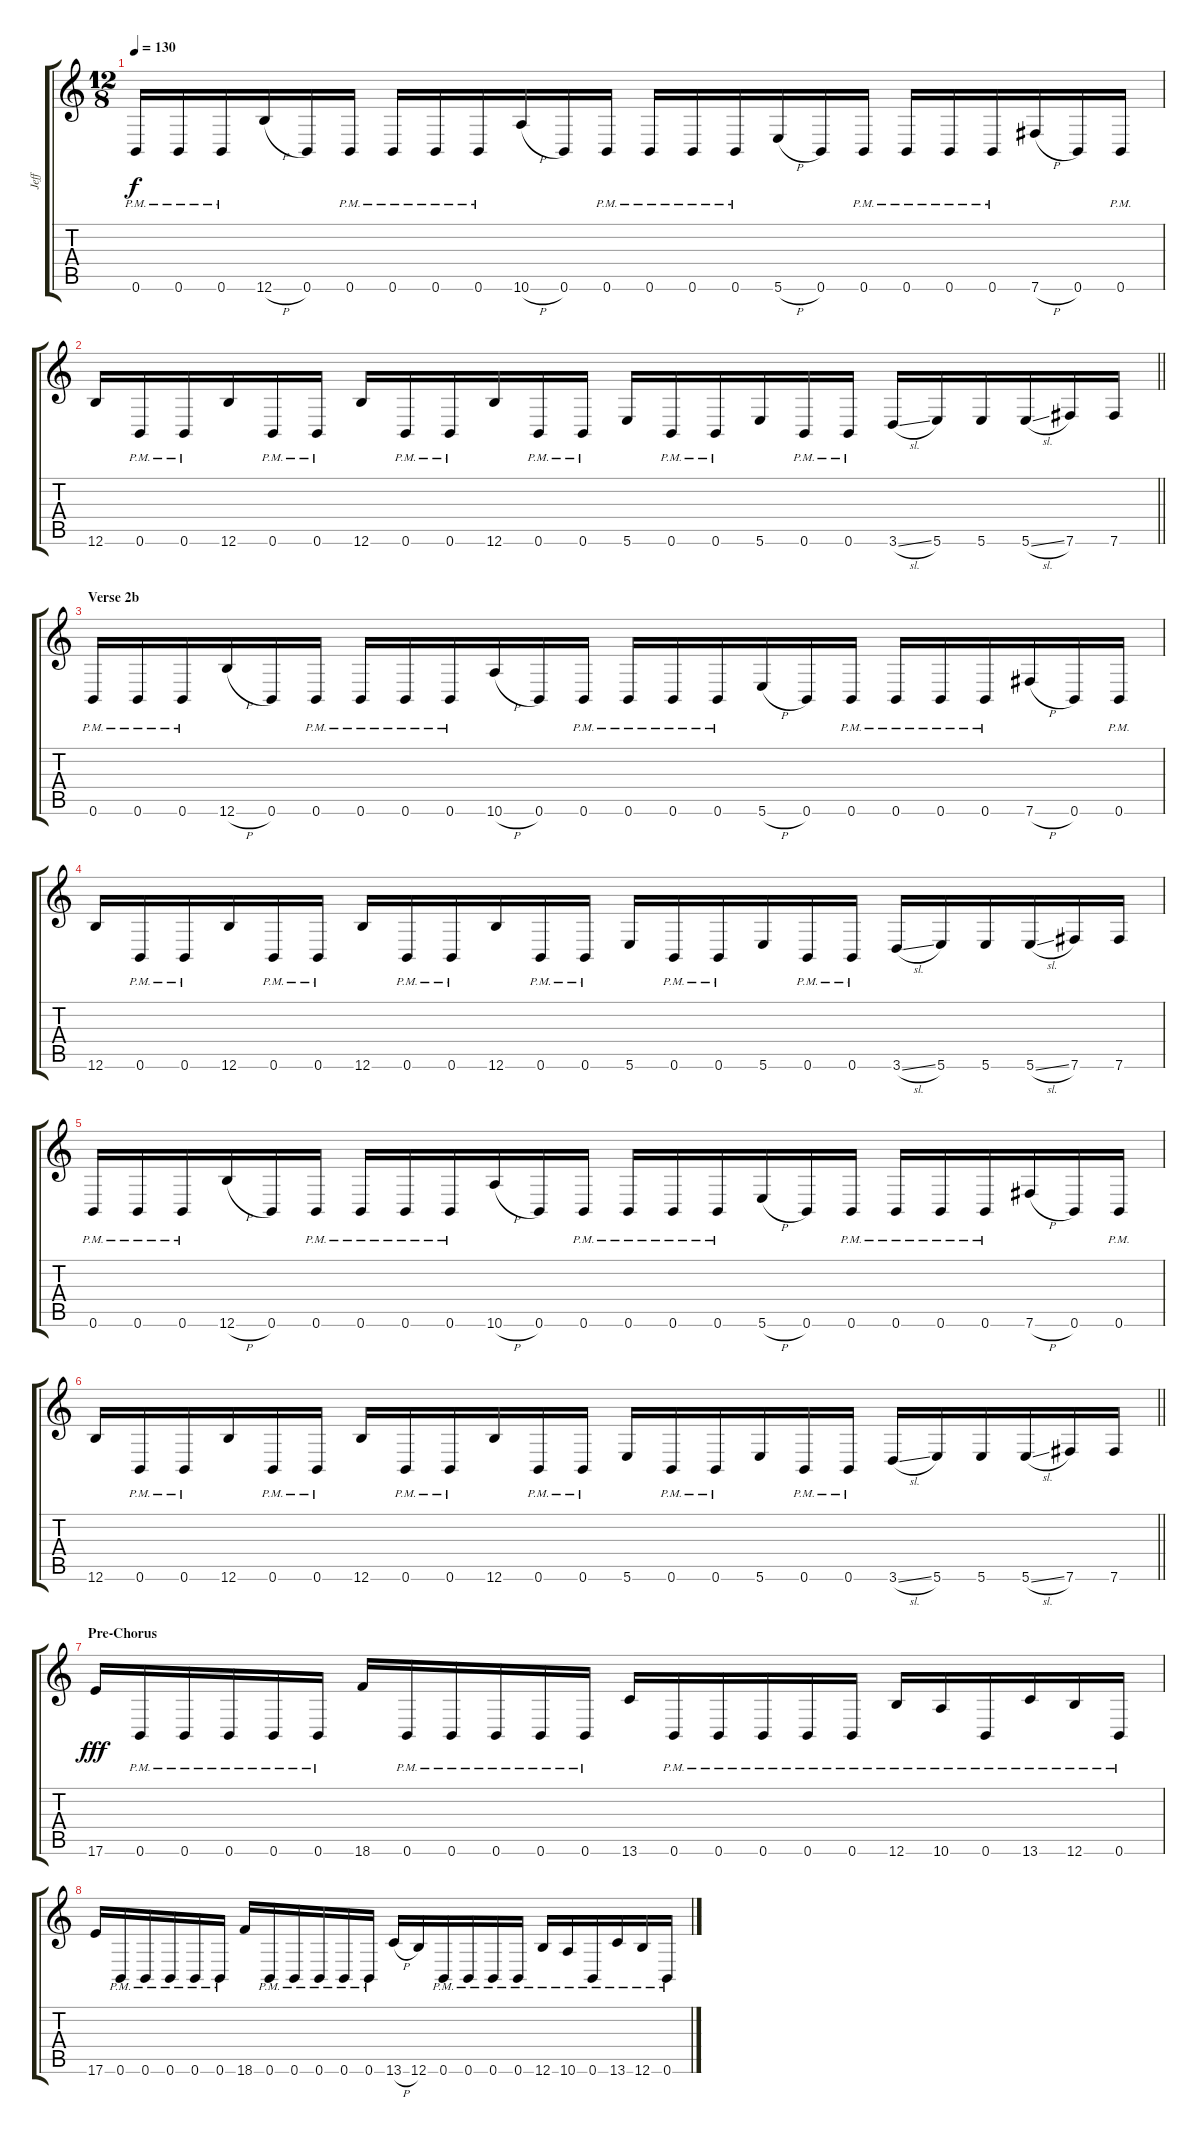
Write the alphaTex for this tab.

\track ("Jeff" "Jeff") {instrument distortionguitar}
\staff {score tabs}
\tuning (Db4 Ab3 E3 B2 Gb2 B1) {hide}
\ts (12 8)
\tempo 130
\clef g2
\ks c
0.6{pm}.16{dy f} 0.6{pm}.16 0.6{pm}.16 12.6{h}.16 0.6.16 0.6{pm}.16 0.6{pm}.16 0.6{pm}.16 0.6{pm}.16 10.6{h}.16 0.6.16 0.6{pm}.16 0.6{pm}.16 0.6{pm}.16 0.6{pm}.16 5.6{h}.16 0.6.16 0.6{pm}.16 0.6{pm}.16 0.6{pm}.16 0.6{pm}.16 7.6{h}.16 0.6.16 0.6{pm}.16 |
\barLineRight lightlight
12.6.16 0.6{pm}.16 0.6{pm}.16 12.6.16 0.6{pm}.16 0.6{pm}.16 12.6.16 0.6{pm}.16 0.6{pm}.16 12.6.16 0.6{pm}.16 0.6{pm}.16 5.6.16 0.6{pm}.16 0.6{pm}.16 5.6.16 0.6{pm}.16 0.6{pm}.16 3.6{sl}.16 5.6.16 5.6.16 5.6{sl}.16 7.6.16 7.6.16 |
\section ("" "Verse 2b")
0.6{pm}.16 0.6{pm}.16 0.6{pm}.16 12.6{h}.16 0.6.16 0.6{pm}.16 0.6{pm}.16 0.6{pm}.16 0.6{pm}.16 10.6{h}.16 0.6.16 0.6{pm}.16 0.6{pm}.16 0.6{pm}.16 0.6{pm}.16 5.6{h}.16 0.6.16 0.6{pm}.16 0.6{pm}.16 0.6{pm}.16 0.6{pm}.16 7.6{h}.16 0.6.16 0.6{pm}.16 |
12.6.16 0.6{pm}.16 0.6{pm}.16 12.6.16 0.6{pm}.16 0.6{pm}.16 12.6.16 0.6{pm}.16 0.6{pm}.16 12.6.16 0.6{pm}.16 0.6{pm}.16 5.6.16 0.6{pm}.16 0.6{pm}.16 5.6.16 0.6{pm}.16 0.6{pm}.16 3.6{sl}.16 5.6.16 5.6.16 5.6{sl}.16 7.6.16 7.6.16 |
0.6{pm}.16 0.6{pm}.16 0.6{pm}.16 12.6{h}.16 0.6.16 0.6{pm}.16 0.6{pm}.16 0.6{pm}.16 0.6{pm}.16 10.6{h}.16 0.6.16 0.6{pm}.16 0.6{pm}.16 0.6{pm}.16 0.6{pm}.16 5.6{h}.16 0.6.16 0.6{pm}.16 0.6{pm}.16 0.6{pm}.16 0.6{pm}.16 7.6{h}.16 0.6.16 0.6{pm}.16 |
\barLineRight lightlight
12.6.16 0.6{pm}.16 0.6{pm}.16 12.6.16 0.6{pm}.16 0.6{pm}.16 12.6.16 0.6{pm}.16 0.6{pm}.16 12.6.16 0.6{pm}.16 0.6{pm}.16 5.6.16 0.6{pm}.16 0.6{pm}.16 5.6.16 0.6{pm}.16 0.6{pm}.16 3.6{sl}.16 5.6.16 5.6.16 5.6{sl}.16 7.6.16 7.6.16 |
\section ("" "Pre-Chorus")
17.6.16{dy fff} 0.6{pm}.16 0.6{pm}.16 0.6{pm}.16 0.6{pm}.16 0.6{pm}.16 18.6.16 0.6{pm}.16 0.6{pm}.16 0.6{pm}.16 0.6{pm}.16 0.6{pm}.16 13.6.16 0.6{pm}.16 0.6{pm}.16 0.6{pm}.16 0.6{pm}.16 0.6{pm}.16 12.6{pm}.16 10.6{pm}.16 0.6{pm}.16 13.6{pm}.16 12.6{pm}.16 0.6{pm}.16 |
17.6.16 0.6{pm}.16 0.6{pm}.16 0.6{pm}.16 0.6{pm}.16 0.6{pm}.16 18.6.16 0.6{pm}.16 0.6{pm}.16 0.6{pm}.16 0.6{pm}.16 0.6{pm}.16 13.6{h}.16 12.6.16 0.6{pm}.16 0.6{pm}.16 0.6{pm}.16 0.6{pm}.16 12.6{pm}.16 10.6{pm}.16 0.6{pm}.16 13.6{pm}.16 12.6{pm}.16 0.6{pm}.16
